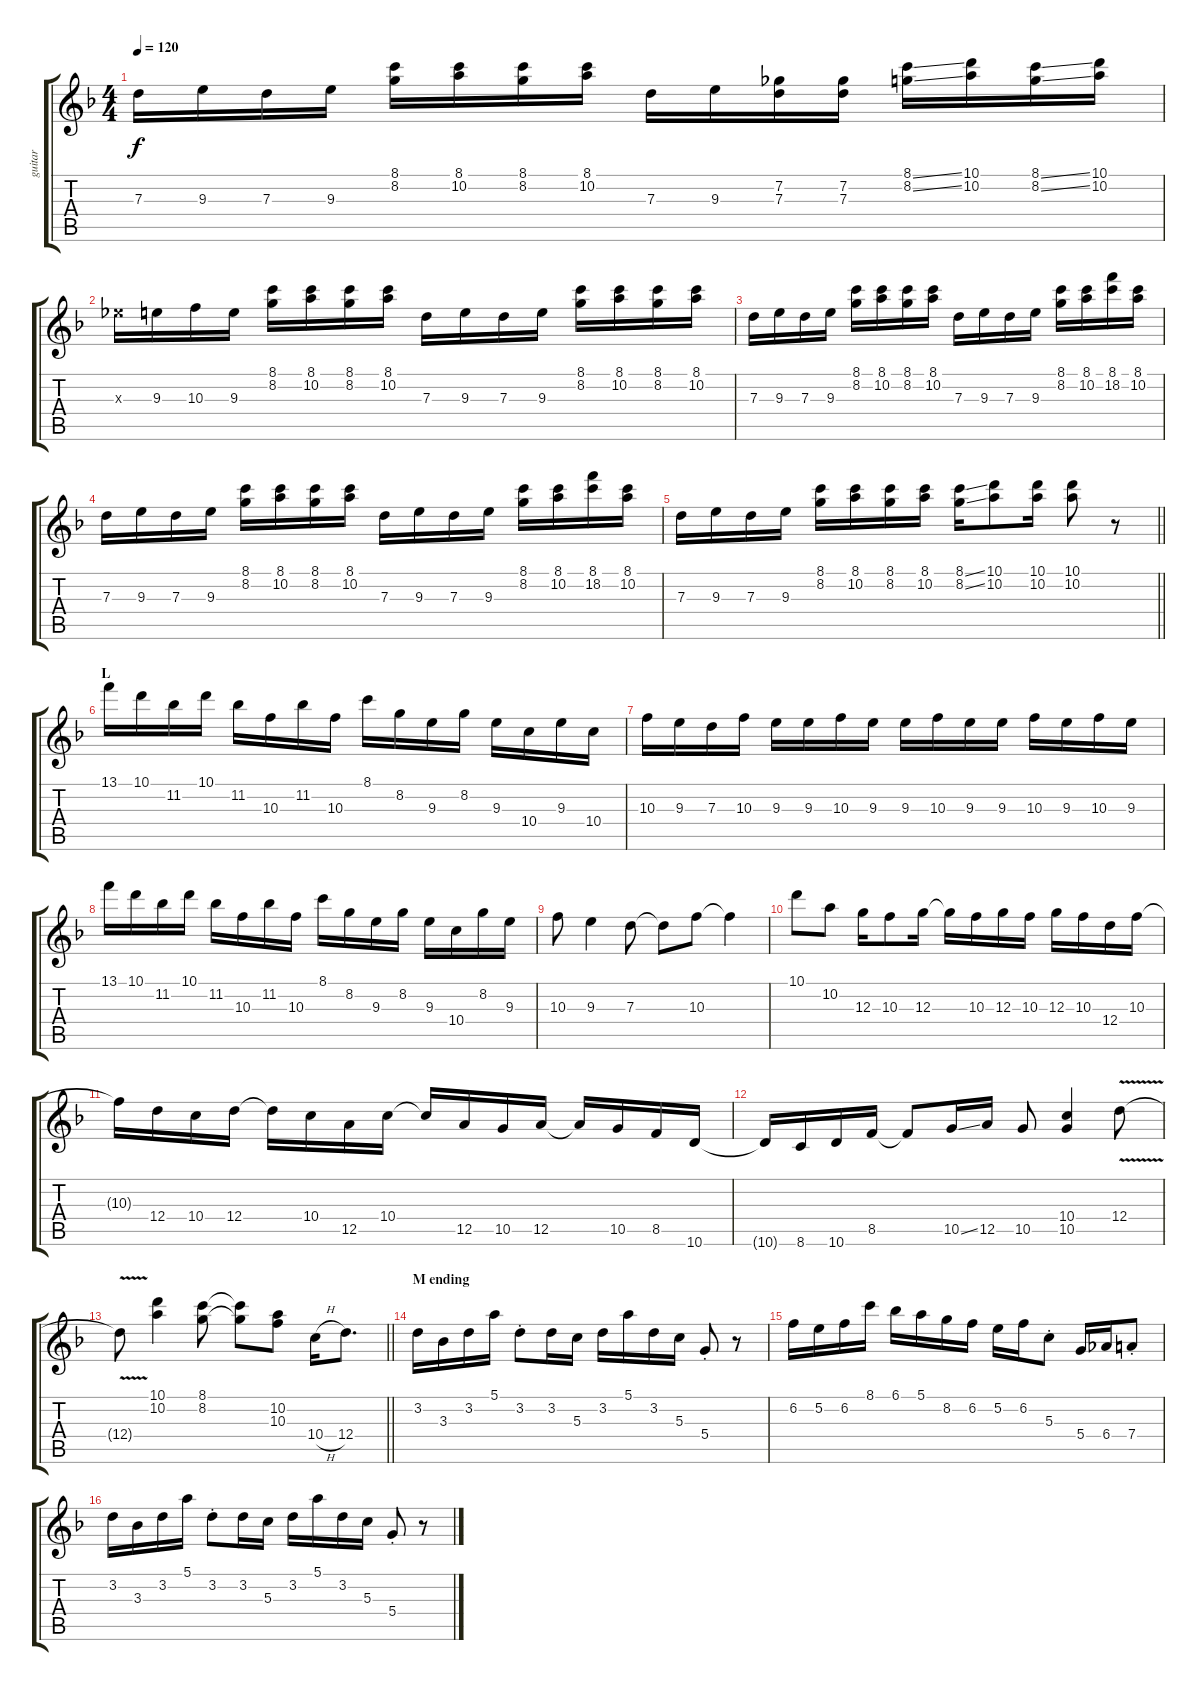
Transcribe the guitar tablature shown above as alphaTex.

\track ("guitar" "guitar") {instrument electricguitarclean}
\staff {score tabs}
\tuning (E4 B3 G3 D3 A2 E2) {hide}
\ts (4 4)
\tempo 120
\clef g2
\ks f
7.3.16{dy f} 9.3.16 7.3.16 9.3.16 (8.1 8.2).16 (8.1 10.2).16 (8.1 8.2).16 (8.1 10.2).16 7.3.16 9.3.16 (7.2 7.3).16 (7.2 7.3).16 (8.1{ss} 8.2{ss}).16 (10.1 10.2).16 (8.1{ss} 8.2{ss}).16 (10.1 10.2).16 |
8.3{x}.16 9.3.16 10.3.16 9.3.16 (8.1 8.2).16 (8.1 10.2).16 (8.1 8.2).16 (8.1 10.2).16 7.3.16 9.3.16 7.3.16 9.3.16 (8.1 8.2).16 (8.1 10.2).16 (8.1 8.2).16 (8.1 10.2).16 |
7.3.16 9.3.16 7.3.16 9.3.16 (8.1 8.2).16 (8.1 10.2).16 (8.1 8.2).16 (8.1 10.2).16 7.3.16 9.3.16 7.3.16 9.3.16 (8.1 8.2).16 (8.1 10.2).16 (8.1 18.2).16 (8.1 10.2).16 |
7.3.16 9.3.16 7.3.16 9.3.16 (8.1 8.2).16 (8.1 10.2).16 (8.1 8.2).16 (8.1 10.2).16 7.3.16 9.3.16 7.3.16 9.3.16 (8.1 8.2).16 (8.1 10.2).16 (8.1 18.2).16 (8.1 10.2).16 |
\barLineRight lightlight
7.3.16 9.3.16 7.3.16 9.3.16 (8.1 8.2).16 (8.1 10.2).16 (8.1 8.2).16 (8.1 10.2).16 (8.1{ss} 8.2{ss}).16 (10.1 10.2).8 (10.1 10.2).16 (10.1 10.2).8 r.8 |
\section ("" "L")
13.1.16 10.1.16 11.2.16 10.1.16 11.2.16 10.3.16 11.2.16 10.3.16 8.1.16 8.2.16 9.3.16 8.2.16 9.3.16 10.4.16 9.3.16 10.4.16 |
10.3.16 9.3.16 7.3.16 10.3.16 9.3.16 9.3.16 10.3.16 9.3.16 9.3.16 10.3.16 9.3.16 9.3.16 10.3.16 9.3.16 10.3.16 9.3.16 |
13.1.16 10.1.16 11.2.16 10.1.16 11.2.16 10.3.16 11.2.16 10.3.16 8.1.16 8.2.16 9.3.16 8.2.16 9.3.16 10.4.16 8.2.16 9.3.16 |
10.3.8 9.3.4 7.3.8 7.3{t}.8 10.3.8 10.3{t}.4 |
10.1.8 10.2.8 12.3.16 10.3.8 12.3.16 12.3{t}.16 10.3.16 12.3.16 10.3.16 12.3.16 10.3.16 12.4.16 10.3.16 |
10.3{t}.16 12.4.16 10.4.16 12.4.16 12.4{t}.16 10.4.16 12.5.16 10.4.16 10.4{t}.16 12.5.16 10.5.16 12.5.16 12.5{t}.16 10.5.16 8.5.16 10.6.16 |
10.6{t}.16 8.6.16 10.6.16 8.5.16 8.5{t}.8 10.5{ss}.16 12.5.16 10.5.8 (10.4 10.5).4 12.4{v}.8 |
\barLineRight lightlight
12.4{t}.8 (10.1 10.2).4 (8.1 8.2).8 (8.1{t} 8.2{t}).8 (10.2 10.3).8 10.4{h}.16 12.4.8{d} |
\section ("" "M ending")
3.2.16 3.3.16 3.2.16 5.1.16 3.2{st}.8 3.2.16 5.3.16 3.2.16 5.1.16 3.2.16 5.3.16 5.4{st}.8 r.8 |
6.2.16 5.2.16 6.2.16 8.1.16 6.1.16 5.1.16 8.2.16 6.2.16 5.2.16 6.2.16 5.3{st}.8 5.4.16 6.4.16 7.4{st}.8 |
3.2.16 3.3.16 3.2.16 5.1.16 3.2{st}.8 3.2.16 5.3.16 3.2.16 5.1.16 3.2.16 5.3.16 5.4{st}.8 r.8
